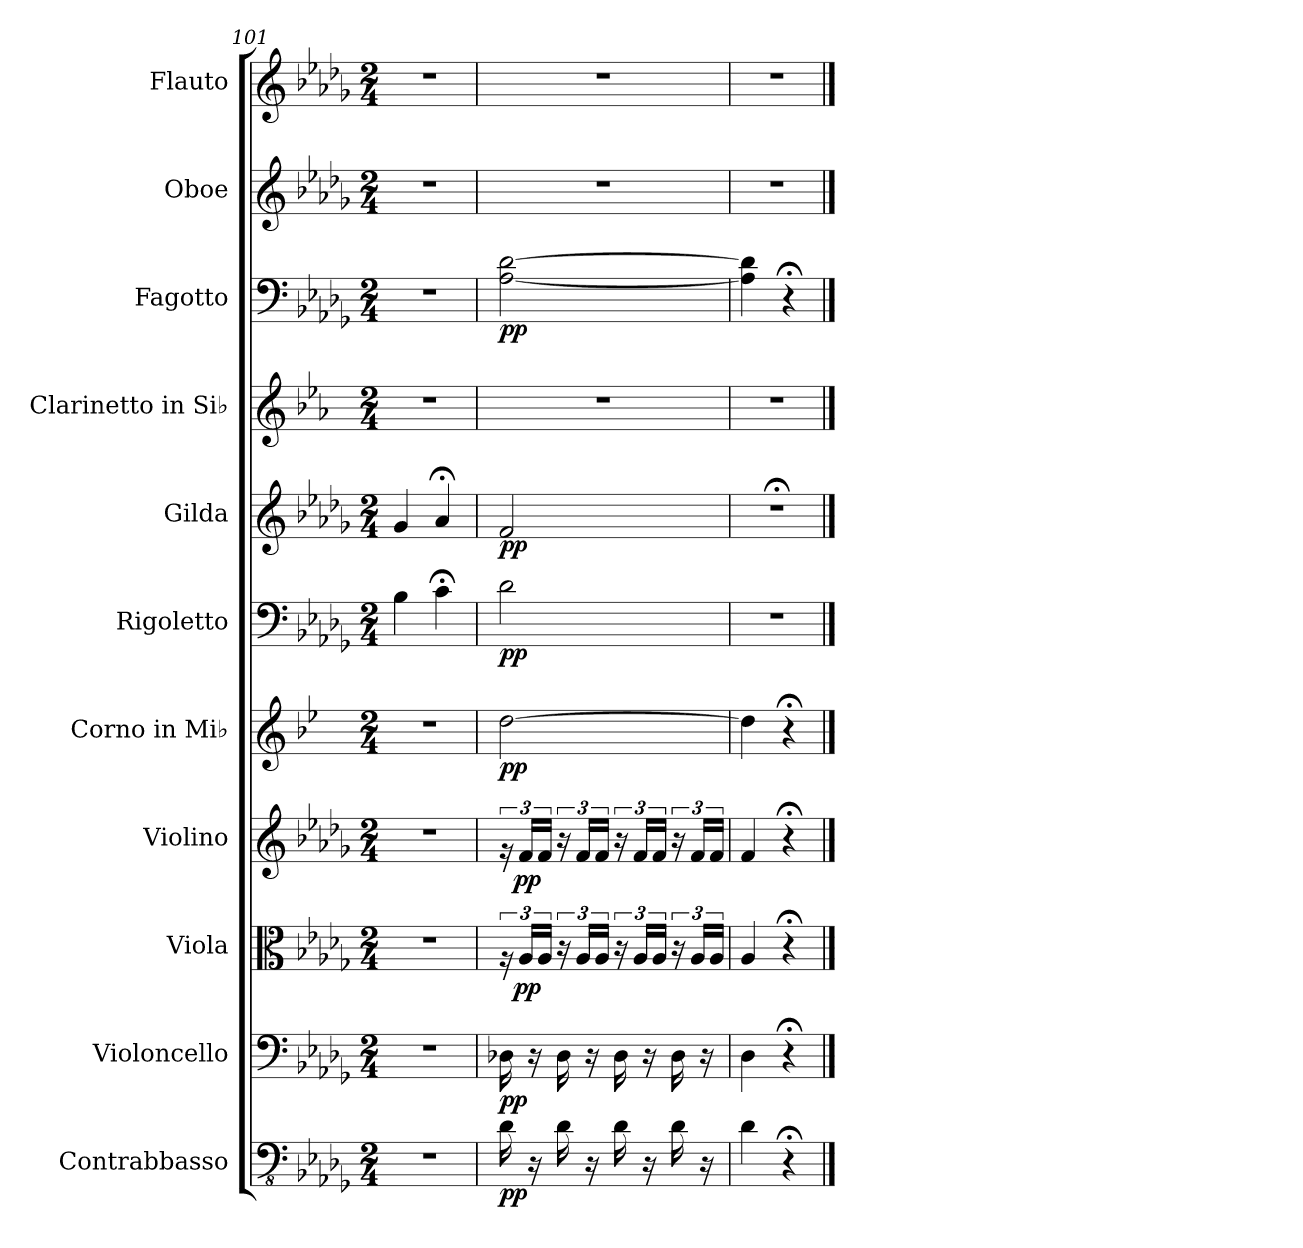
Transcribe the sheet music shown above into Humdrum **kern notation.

**kern	**dynam	**kern	**dynam	**kern	**dynam	**kern	**dynam	**kern	**dynam	**kern	**dynam	**kern	**dynam	**kern	**kern	**dynam	**kern	**kern
*part11	*part11	*part10	*part10	*part9	*part9	*part8	*part8	*part7	*part7	*part6	*part6	*part5	*part5	*part4	*part3	*part3	*part2	*part1
*staff11	*staff11	*staff10	*staff10	*staff9	*staff9	*staff8	*staff8	*staff7	*staff7	*staff6	*staff6	*staff5	*staff5	*staff4	*staff3	*staff3	*staff2	*staff1
*I"Contrabbasso	*	*I"Violoncello	*	*I"Viola	*	*I"Violino	*	*I"Corno in Mi♭	*	*I"Rigoletto	*	*I"Gilda	*	*I"Clarinetto in Si♭	*I"Fagotto	*	*I"Oboe	*I"Flauto
*I'Cb.	*	*I'Vc.	*	*I'Vla.	*	*I'Vln.	*	*I'Cor. Mi♭	*	*I'R.	*	*I'G	*	*I'Cl. Si♭	*I'Fag.	*	*I'Ob.	*I'Fl.
*clefFv4	*	*clefF4	*	*clefC3	*	*clefG2	*	*clefG2	*	*clefF4	*	*clefG2	*	*clefG2	*clefF4	*	*clefG2	*clefG2
*ITrd7c12	*	*	*	*	*	*	*	*ITrd4c7	*	*	*	*	*	*ITrd1c2	*	*	*	*
*k[b-e-a-d-g-]	*	*k[b-e-a-d-g-]	*	*k[b-e-a-d-g-]	*	*k[b-e-a-d-g-]	*	*k[b-e-a-]	*	*k[b-e-a-d-g-]	*	*k[b-e-a-d-g-]	*	*k[b-e-a-d-g-]	*k[b-e-a-d-g-]	*	*k[b-e-a-d-g-]	*k[b-e-a-d-g-]
*M2/4	*	*M2/4	*	*M2/4	*	*M2/4	*	*M2/4	*	*M2/4	*	*M2/4	*	*M2/4	*M2/4	*	*M2/4	*M2/4
=101	=101	=101	=101	=101	=101	=101	=101	=101	=101	=101	=101	=101	=101	=101	=101	=101	=101	=101
2r	.	2r	.	2r	.	2r	.	2r	.	4B-\	.	4g-/	.	2r	2r	.	2r	2r
.	.	.	.	.	.	.	.	.	.	4c;<\	.	4a-;</	.	.	.	.	.	.
=102	=102	=102	=102	=102	=102	=102	=102	=102	=102	=102	=102	=102	=102	=102	=102	=102	=102	=102
!	!LO:DY:b	!	!LO:DY:b	!	!	!	!	!	!LO:DY:b	!	!LO:DY:b	!	!LO:DY:b	!	!	!LO:DY:b	!	!
16DD-\	pp	16D-X\	pp	24rA	.	24rg	.	[2g\	pp	2d-\	pp	2f/	pp	2r	[2A-\ [2d-\	pp	2r	2r
!	!	!	!	!	!LO:DY:b	!	!LO:DY:b	!	!	!	!	!	!	!	!	!	!	!
.	.	.	.	24A-/LL	pp	24f/LL	pp	.	.	.	.	.	.	.	.	.	.	.
16r	.	16r	.	.	.	.	.	.	.	.	.	.	.	.	.	.	.	.
.	.	.	.	24A-/JJ	.	24f/JJ	.	.	.	.	.	.	.	.	.	.	.	.
16DD-\	.	16D-\	.	24r	.	24r	.	.	.	.	.	.	.	.	.	.	.	.
.	.	.	.	24A-/LL	.	24f/LL	.	.	.	.	.	.	.	.	.	.	.	.
16r	.	16r	.	.	.	.	.	.	.	.	.	.	.	.	.	.	.	.
.	.	.	.	24A-/JJ	.	24f/JJ	.	.	.	.	.	.	.	.	.	.	.	.
16DD-\	.	16D-\	.	24r	.	24r	.	.	.	.	.	.	.	.	.	.	.	.
.	.	.	.	24A-/LL	.	24f/LL	.	.	.	.	.	.	.	.	.	.	.	.
16r	.	16r	.	.	.	.	.	.	.	.	.	.	.	.	.	.	.	.
.	.	.	.	24A-/JJ	.	24f/JJ	.	.	.	.	.	.	.	.	.	.	.	.
16DD-\	.	16D-\	.	24r	.	24r	.	.	.	.	.	.	.	.	.	.	.	.
.	.	.	.	24A-/LL	.	24f/LL	.	.	.	.	.	.	.	.	.	.	.	.
16r	.	16r	.	.	.	.	.	.	.	.	.	.	.	.	.	.	.	.
.	.	.	.	24A-/JJ	.	24f/JJ	.	.	.	.	.	.	.	.	.	.	.	.
=103	=103	=103	=103	=103	=103	=103	=103	=103	=103	=103	=103	=103	=103	=103	=103	=103	=103	=103
4DD-\	.	4D-\	.	4A-/	.	4f/	.	4g\]	.	2r	.	2r;<	.	2r	4A-\] 4d-\]	.	2r	2r
4r;<	.	4r;<	.	4r;<	.	4r;<	.	4r;<	.	.	.	.	.	.	4r;<	.	.	.
==	==	==	==	==	==	==	==	==	==	==	==	==	==	==	==	==	==	==
*-	*-	*-	*-	*-	*-	*-	*-	*-	*-	*-	*-	*-	*-	*-	*-	*-	*-	*-
